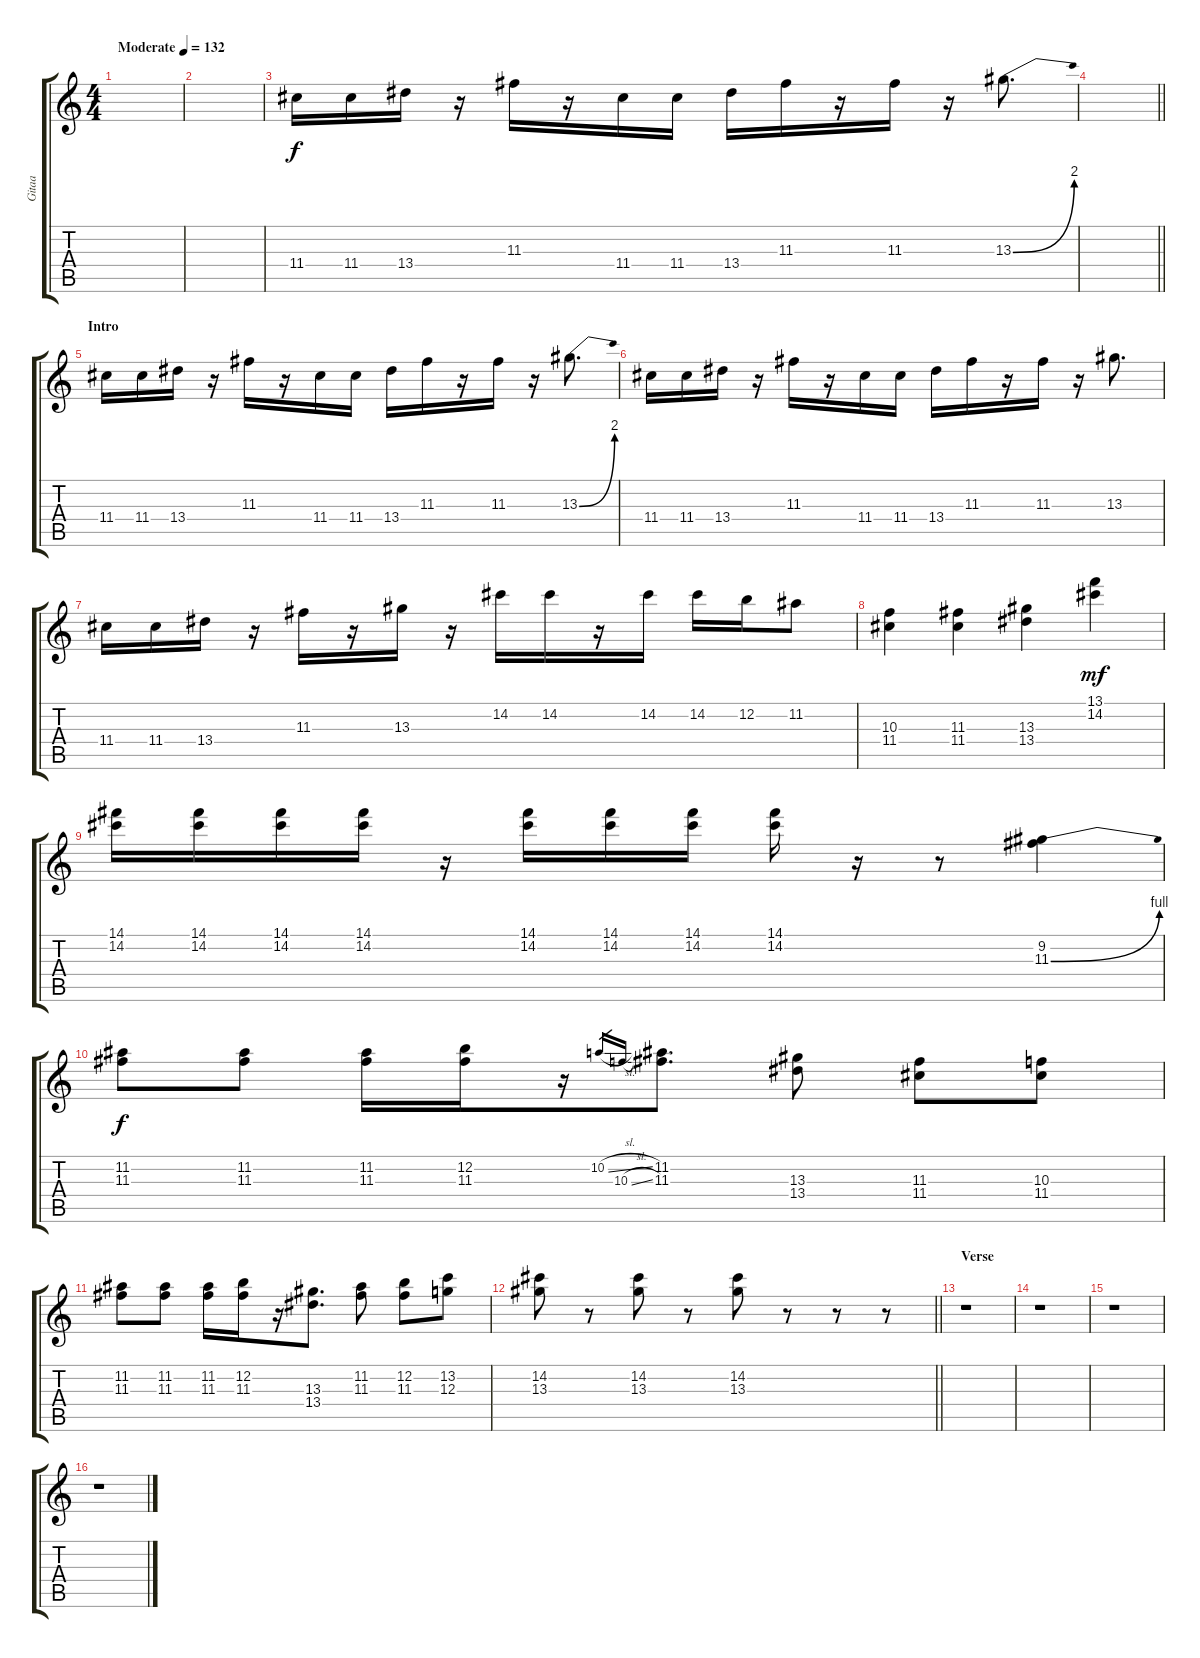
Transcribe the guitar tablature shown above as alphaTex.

\track ("Gitaa" "Gitaa") {instrument overdrivenguitar}
\staff {score tabs}
\tuning (E4 B3 G3 D3 A2 E2) {hide}
\ts (4 4)
\tempo (132 "Moderate")
\clef g2
\ks c
|
|
11.4.16 11.4.16 13.4.16 r.16 11.3.16 r.16 11.4.16 11.4.16 13.4.16 11.3.16 r.16 11.3.16 r.16 13.3{be (bend 0 0 60 8)}.8{d} |
\barLineRight lightlight
|
\section ("" "Intro")
11.4.16 11.4.16 13.4.16 r.16 11.3.16 r.16 11.4.16 11.4.16 13.4.16 11.3.16 r.16 11.3.16 r.16 13.3{be (bend 0 0 60 8)}.8{d} |
11.4.16 11.4.16 13.4.16 r.16 11.3.16 r.16 11.4.16 11.4.16 13.4.16 11.3.16 r.16 11.3.16 r.16 13.3.8{d} |
11.4.16 11.4.16 13.4.16 r.16 11.3.16 r.16 13.3.16 r.16 14.2.16 14.2.16 r.16 14.2.16 14.2.16 12.2.16 11.2.8 |
(10.3 11.4).4 (11.3 11.4).4 (13.3 13.4).4 (13.1 14.2).4{dy mf} |
(14.1 14.2).16 (14.1 14.2).16 (14.1 14.2).16 (14.1 14.2).16 r.16 (14.1 14.2).16 (14.1 14.2).16 (14.1 14.2).16 (14.1 14.2).16 r.16 r.8 (9.2 11.3{be (bend 0 0 60 4)}).4 |
(11.2 11.3).8{dy f} (11.2 11.3).8 (11.2 11.3).16 (12.2 11.3).16 r.16 10.2{sl}.16{gr} 10.3{sl}.16{gr} (11.2 11.3).8{d} (13.3 13.4).8 (11.3 11.4).8 (10.3 11.4).8 |
(11.2 11.3).8 (11.2 11.3).8 (11.2 11.3).16 (12.2 11.3).16 r.16 (13.3 13.4).8{d} (11.2 11.3).8 (12.2 11.3).8 (13.2 12.3).8 |
\barLineRight lightlight
(14.2 13.3).8 r.8 (14.2 13.3).8 r.8 (14.2 13.3).8 r.8 r.8 r.8 |
\section ("" "Verse")
r.1 |
r.1 |
r.1 |
r.1
